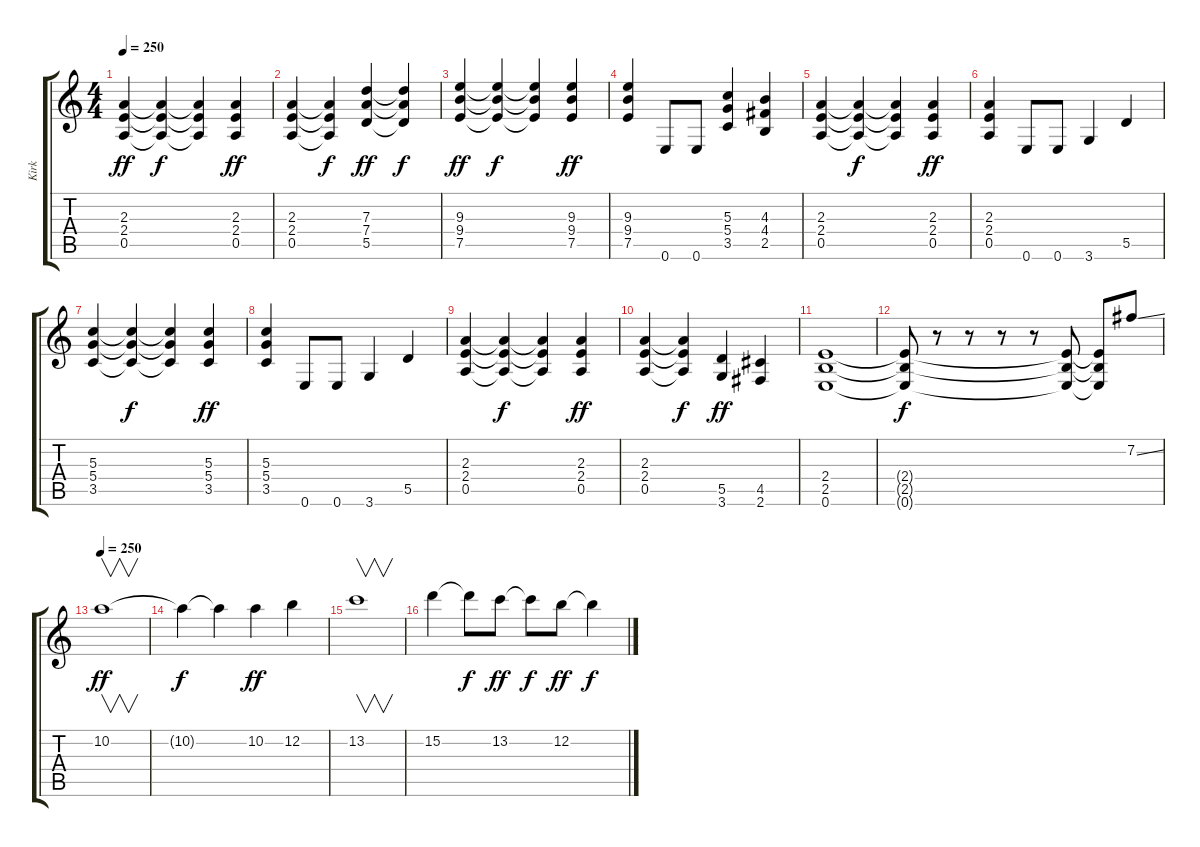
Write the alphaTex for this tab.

\track ("Kirk" "Kirk") {instrument distortionguitar}
\staff {score tabs}
\tuning (E4 B3 G3 D3 A2 E2) {hide}
\ts (4 4)
\tempo 250
\clef g2
\ks c
(2.3 2.4 0.5).4{dy ff} (2.3{t} 2.4{t} 0.5{t}).4{dy f} (2.3{t} 2.4{t} 0.5{t}).4 (2.3 2.4 0.5).4{dy ff} |
(2.3 2.4 0.5).4 (2.3{t} 2.4{t} 0.5{t}).4{dy f} (7.3 7.4 5.5).4{dy ff} (7.3{t} 7.4{t} 5.5{t}).4{dy f} |
(9.3 9.4 7.5).4{dy ff} (9.3{t} 9.4{t} 7.5{t}).4{dy f} (9.3{t} 9.4{t} 7.5{t}).4 (9.3 9.4 7.5).4{dy ff} |
(9.3 9.4 7.5).4 0.6.8 0.6.8 (5.3 5.4 3.5).4 (4.3 4.4 2.5).4 |
(2.3 2.4 0.5).4 (2.3{t} 2.4{t} 0.5{t}).4{dy f} (2.3{t} 2.4{t} 0.5{t}).4 (2.3 2.4 0.5).4{dy ff} |
(2.3 2.4 0.5).4 0.6.8 0.6.8 3.6.4 5.5.4 |
(5.3 5.4 3.5).4 (5.3{t} 5.4{t} 3.5{t}).4{dy f} (5.3{t} 5.4{t} 3.5{t}).4 (5.3 5.4 3.5).4{dy ff} |
(5.3 5.4 3.5).4 0.6.8 0.6.8 3.6.4 5.5.4 |
(2.3 2.4 0.5).4 (2.3{t} 2.4{t} 0.5{t}).4{dy f} (2.3{t} 2.4{t} 0.5{t}).4 (2.3 2.4 0.5).4{dy ff} |
(2.3 2.4 0.5).4 (2.3{t} 2.4{t} 0.5{t}).4{dy f} (5.5 3.6).4{dy ff} (4.5 2.6).4 |
(2.4 2.5 0.6).1 |
(2.4{t} 2.5{t} 0.6{t}).8{dy f} r.8 r.8 r.8 r.8 (2.4{t} 2.5{t} 0.6{t}).8 (2.4{t} 2.5{t} 0.6{t}).8 7.2{ss}.8{volume 16} |
\tempo 250
10.2.1{v dy ff volume 16} |
10.2{t}.4{dy f volume 16} 10.2{t}.4{volume 16} 10.2.4{dy ff volume 16} 12.2.4{volume 16} |
13.2.1{v volume 16} |
15.2.4{volume 16} 15.2{t}.8{dy f volume 16} 13.2.8{dy ff volume 16} 13.2{t}.8{dy f volume 16} 12.2.8{dy ff volume 16} 12.2{t}.4{dy f volume 16}
